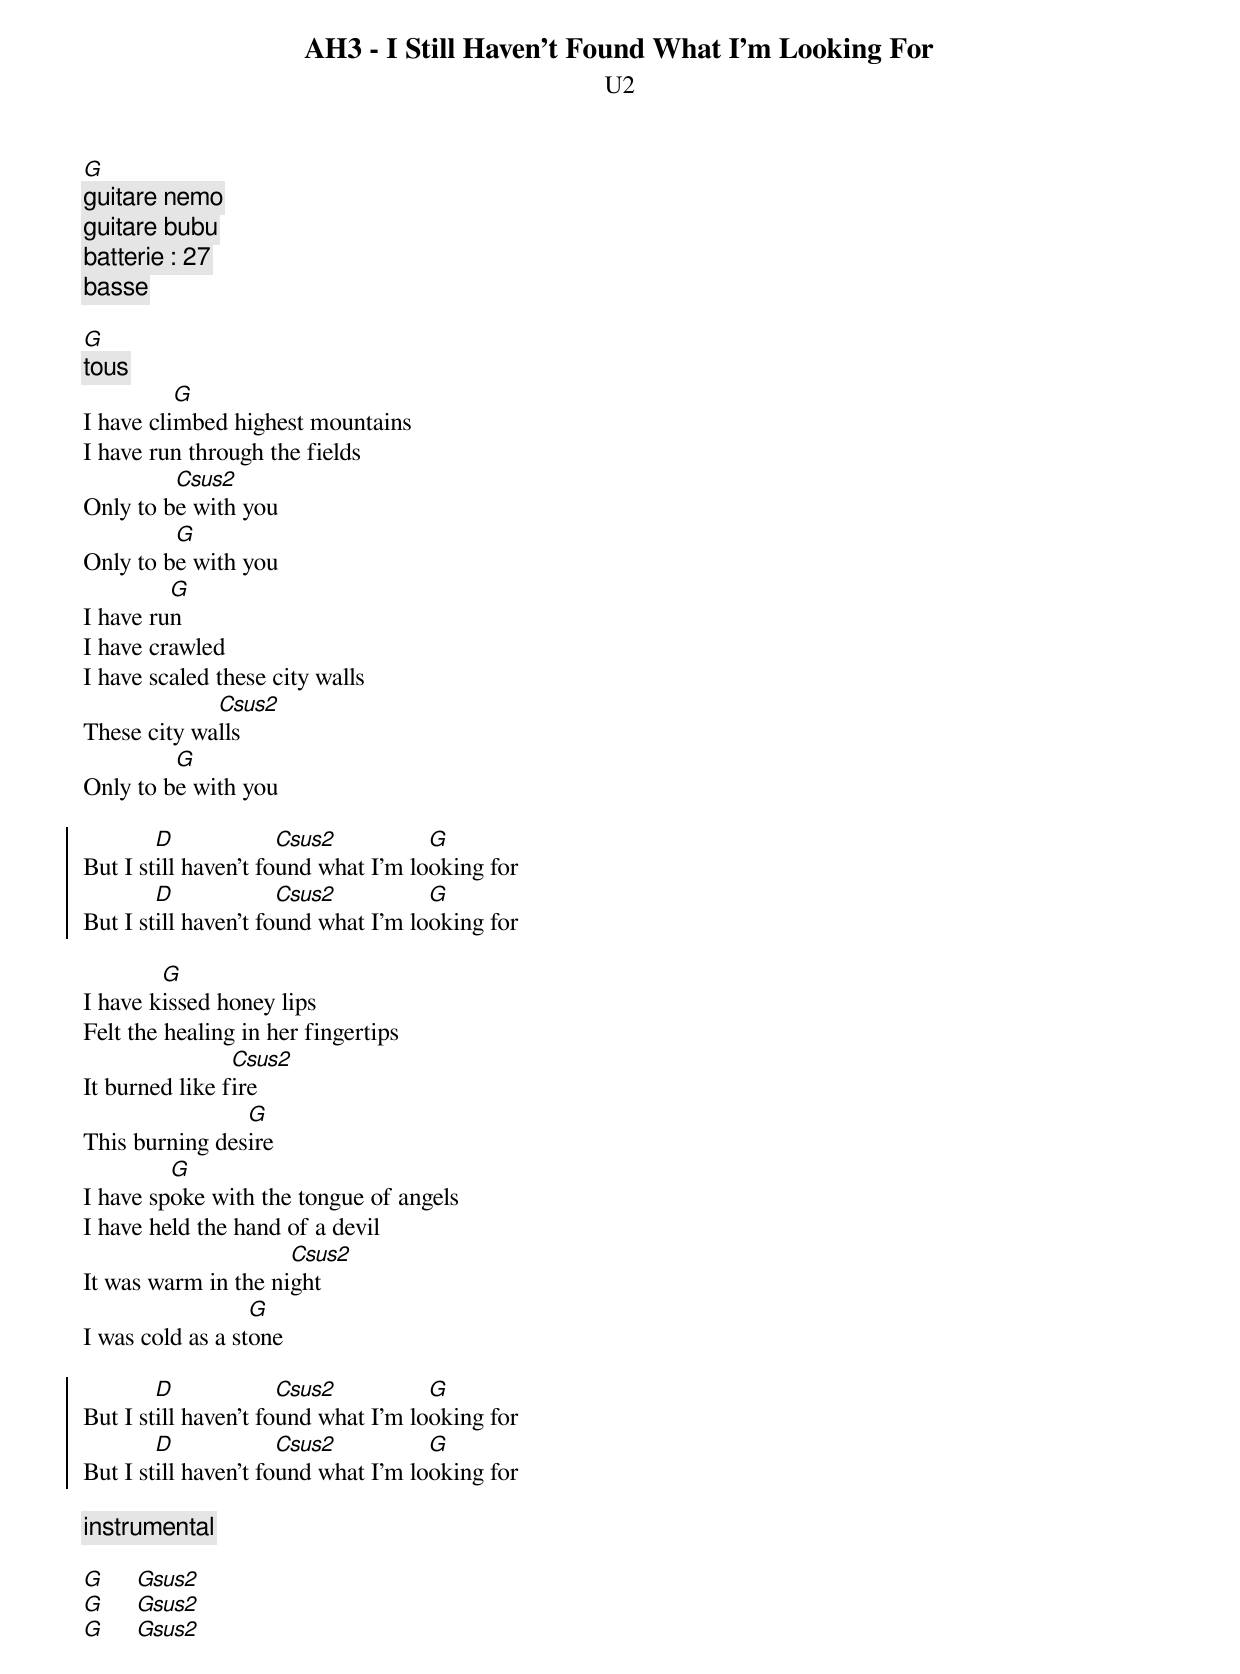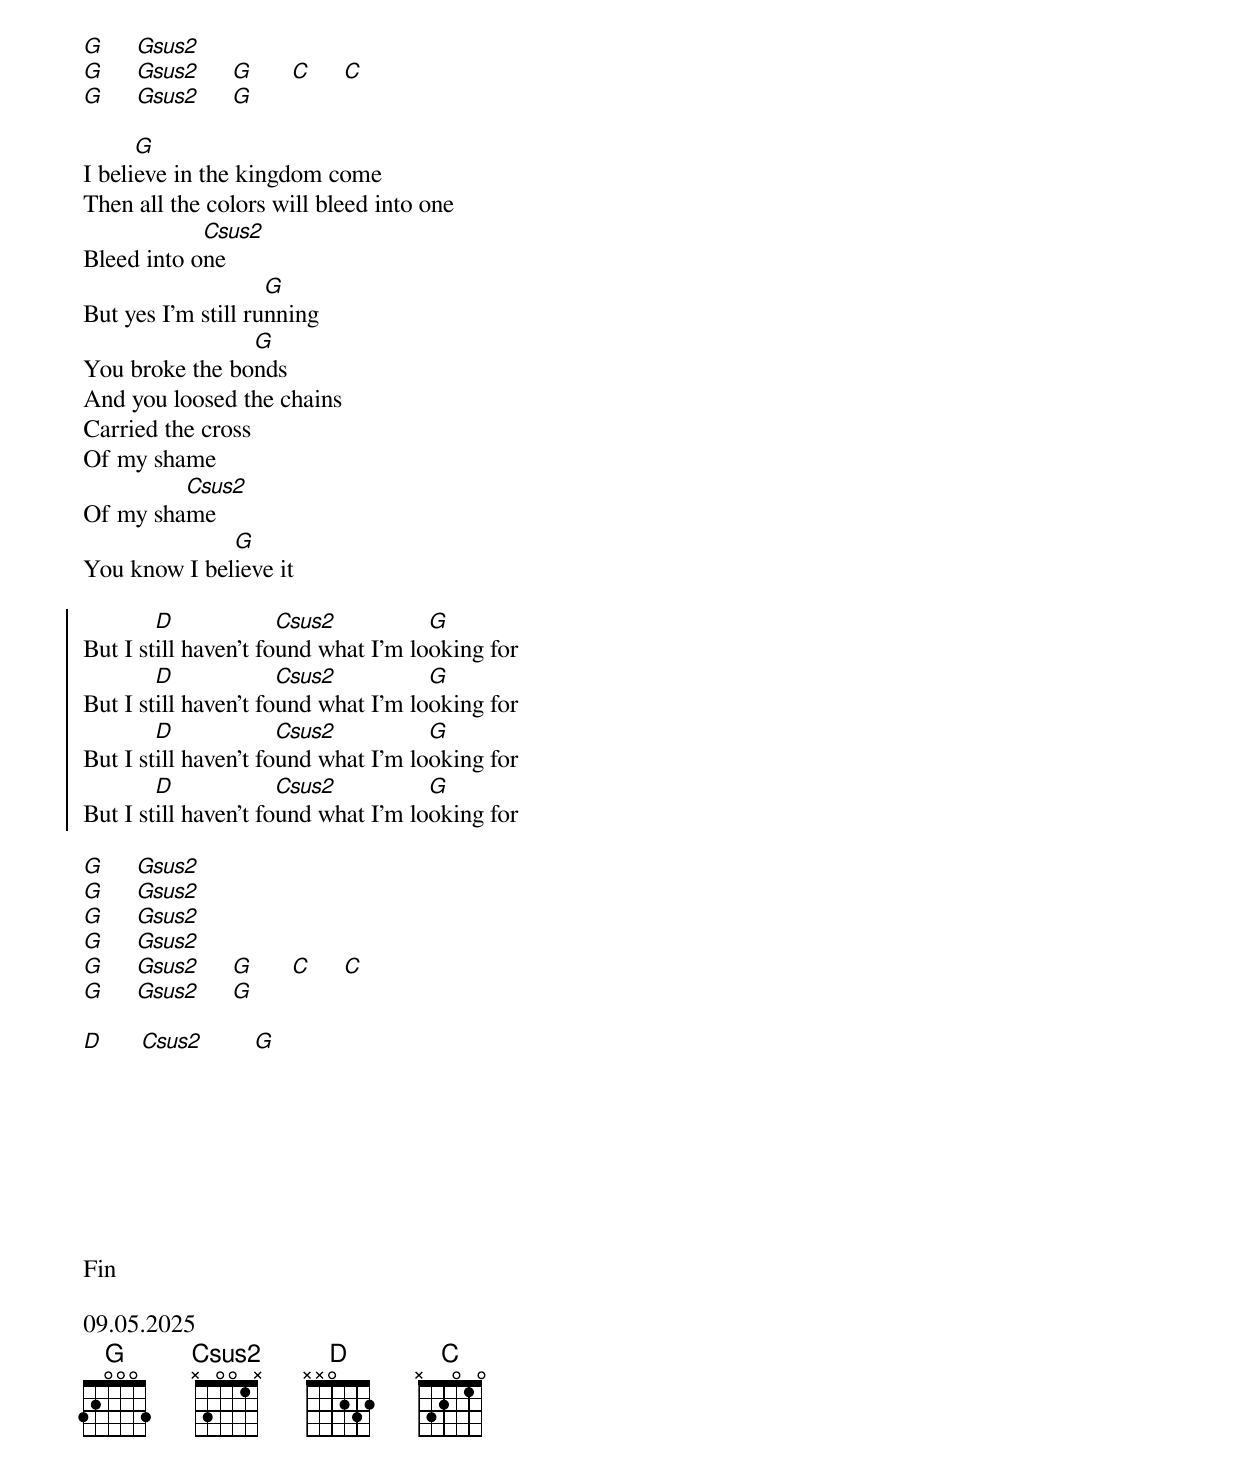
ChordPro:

{title: AH3 - I Still Haven't Found What I'm Looking For}
{subtitle: U2}
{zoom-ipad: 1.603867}

[G]
{c:guitare nemo}
{c:guitare bubu}
{c:batterie : 27}
{c:basse}

[G]
{c:tous}
I have cli[G]mbed highest mountains
I have run through the fields
Only to b[Csus2]e with you
Only to b[G]e with you
I have ru[G]n
I have crawled
I have scaled these city walls
These city wa[Csus2]lls
Only to b[G]e with you

{soc}
But I st[D]ill haven't fo[Csus2]und what I'm lo[G]oking for
But I st[D]ill haven't fo[Csus2]und what I'm lo[G]oking for
{eoc}

I have k[G]issed honey lips
Felt the healing in her fingertips
It burned like f[Csus2]ire
This burning des[G]ire
I have sp[G]oke with the tongue of angels
I have held the hand of a devil
It was warm in the ni[Csus2]ght
I was cold as a st[G]one

{soc}
But I st[D]ill haven't fo[Csus2]und what I'm lo[G]oking for
But I st[D]ill haven't fo[Csus2]und what I'm lo[G]oking for
{eoc}

{c:instrumental}

[G]     [Gsus2]
[G]     [Gsus2]
[G]     [Gsus2]
[G]     [Gsus2]
[G]     [Gsus2]     [G]      [C]     [C]
[G]     [Gsus2]     [G]

I beli[G]eve in the kingdom come
Then all the colors will bleed into one
Bleed into o[Csus2]ne
But yes I'm still ru[G]nning
You broke the bo[G]nds
And you loosed the chains
Carried the cross
Of my shame
Of my sha[Csus2]me
You know I bel[G]ieve it

{soc}
But I st[D]ill haven't fo[Csus2]und what I'm lo[G]oking for
But I st[D]ill haven't fo[Csus2]und what I'm lo[G]oking for
But I st[D]ill haven't fo[Csus2]und what I'm lo[G]oking for
But I st[D]ill haven't fo[Csus2]und what I'm lo[G]oking for
{eoc}

[G]     [Gsus2]
[G]     [Gsus2]
[G]     [Gsus2]
[G]     [Gsus2]
[G]     [Gsus2]     [G]      [C]     [C]
[G]     [Gsus2]     [G]

[D]      [Csus2]        [G]








Fin

09.05.2025
